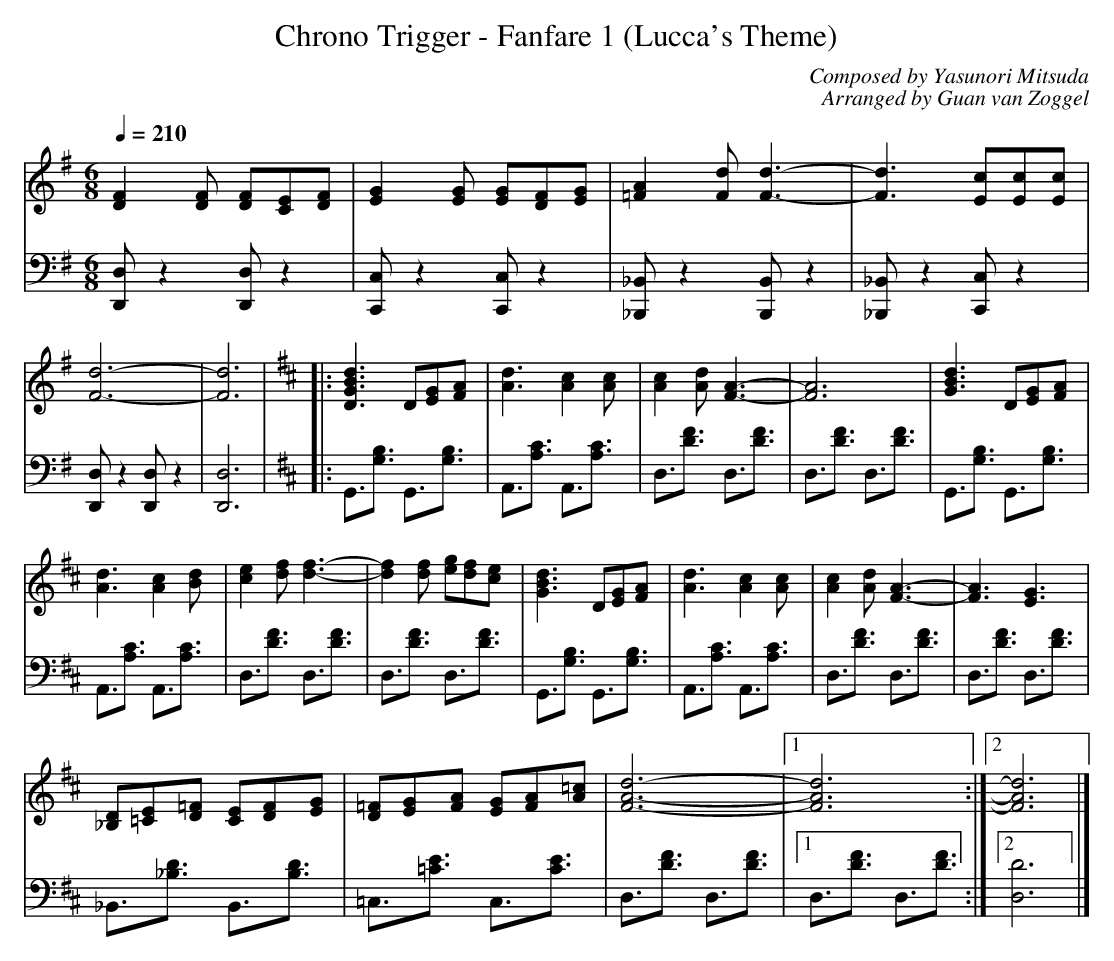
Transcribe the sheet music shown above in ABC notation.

X:1
T:Chrono Trigger - Fanfare 1 (Lucca's Theme)
C:Composed by Yasunori Mitsuda
C:Arranged by Guan van Zoggel
M:6/8
Q:1/4=210
L:1/8
V:T treble
V:B bass
K:G
[V:T] [DF]2            [DF] [DF][CE][DF] | [EG]2          [EG] [EG][DF][EG] | [=FA]2       [Fd] [Fd]3-       |  [Fd]3           [Ec][Ec][Ec]     |
[V:B] [D,,D,]          z2 [D,,D,] z2     | [C,,C,]        z2 [C,,C,] z2     | [_B,,,_B,,]  z2 [B,,,B,,] z2   |  [_B,,,_B,,]     z2 [C,,C,] z2    |
[V:T] [Fd]6-                             | [Fd]6                            | [K:D]                          |: [DGBd]3         D[EG][FA]        |  [Ad]3          [Ac]2 [Ac]     |  [Ac]2        [Ad] [FA]3-  | [FA]6                     | [GBd]3          D[EG][FA]       |
[V:B] [D,,D,]          z2 [D,,D,] z2     | [D,,D,]6                         | [K:D]                          |: G,,3/2[G,B,]3/2 G,,3/2[G,B,]3/2  |  A,,3/2[A,C]3/2 A,,3/2[A,C]3/2 |  D,3/2[DF]3/2 D,3/2[DF]3/2 | D,3/2[DF]3/2 D,3/2[DF]3/2 | G,,3/2[G,B,]3/2 G,,3/2[G,B,]3/2 |
[V:T] [Ad]3            [Ac]2 [Bd]        | [ce]2          [df] [df]3-       | [df]2        [df] [eg][df][ce] |  [GBd]3          D[EG][FA]        |  [Ad]3          [Ac]2 [Ac]     |  [Ac]2        [Ad] [FA]3-  | [FA]3        [EG]3        |
[V:B] A,,3/2[A,C]3/2   A,,3/2[A,C]3/2    | D,3/2[DF]3/2   D,3/2[DF]3/2      | D,3/2[DF]3/2 D,3/2[DF]3/2      |  G,,3/2[G,B,]3/2 G,,3/2[G,B,]3/2  |  A,,3/2[A,C]3/2 A,,3/2[A,C]3/2 |  D,3/2[DF]3/2 D,3/2[DF]3/2 | D,3/2[DF]3/2 D,3/2[DF]3/2 |
[V:T] [_B,D][=CE][D=F] [CE][DF][EG]      | [D=F][EG][FA]  [EG][FA][A=c]     | [FAd]6-                        |1 [FAd]6                          :|2 [FAd]6                        |]
[V:B] _B,,3/2[_B,D]3/2 B,,3/2[B,D]3/2    | =C,3/2[=CE]3/2 C,3/2[CE]3/2      | D,3/2[DF]3/2 D,3/2[DF]3/2      |1 D,3/2[DF]3/2    D,3/2[DF]3/2    :|2 [D,D]6                        |]
